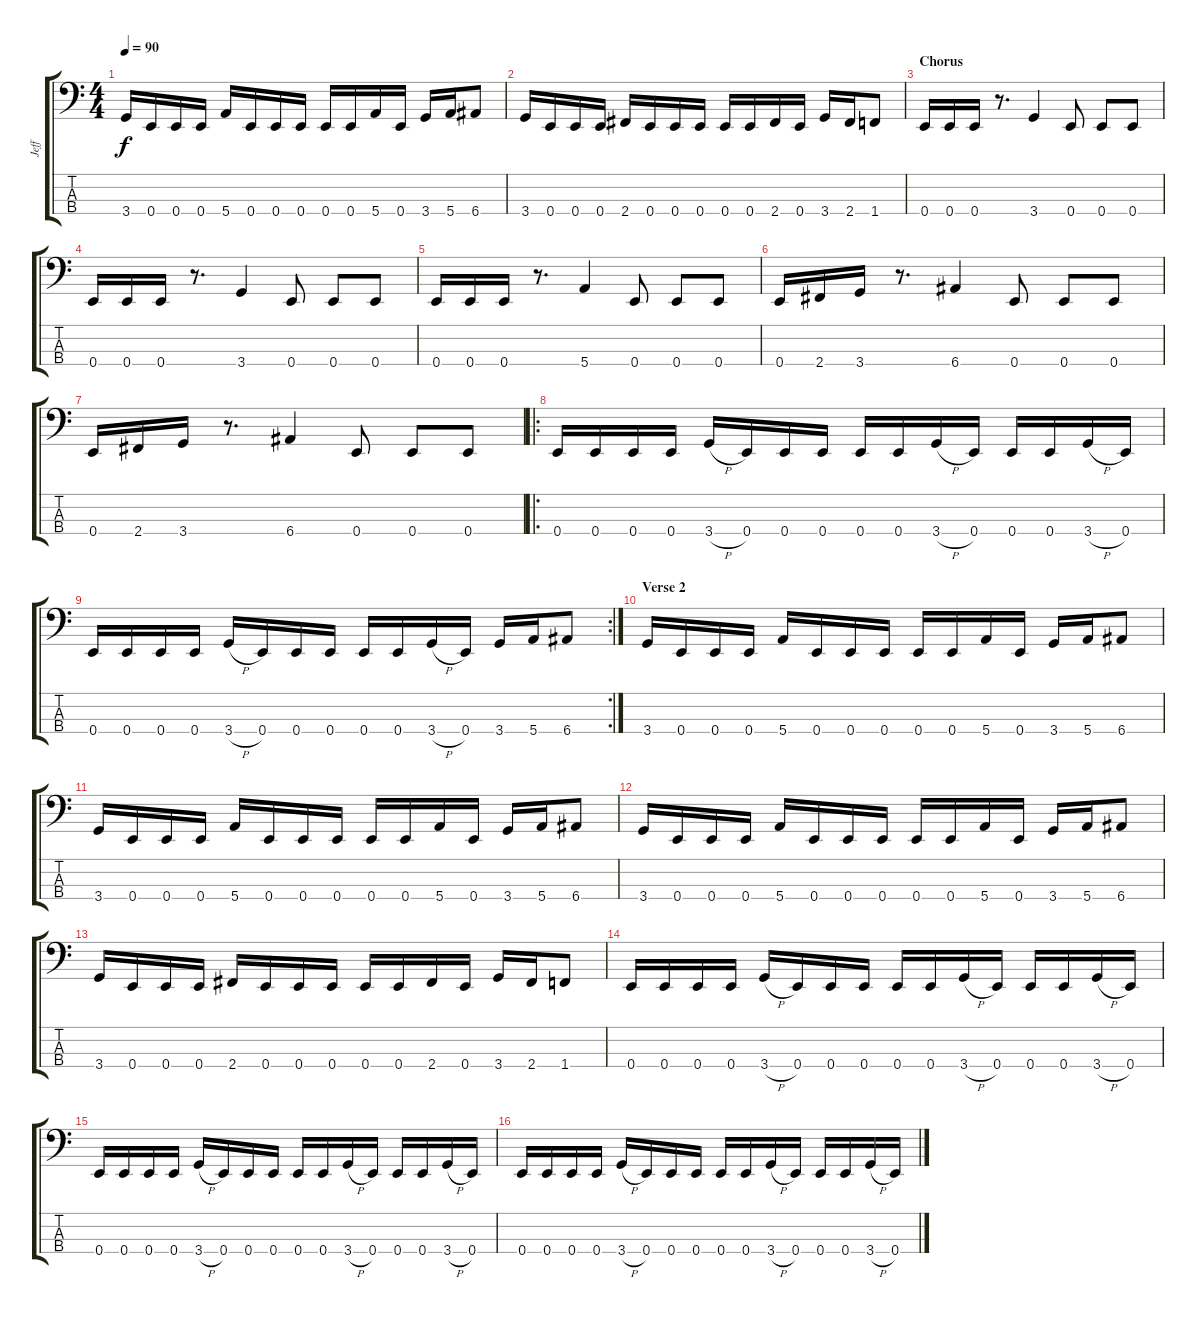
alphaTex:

\track ("Jeff" "Jeff") {instrument electricbasspick}
\staff {score tabs}
\tuning (G2 D2 A1 E1) {hide}
\ts (4 4)
\tempo 90
\clef f4
\ks c
3.4.16{dy f} 0.4.16 0.4.16 0.4.16 5.4.16 0.4.16 0.4.16 0.4.16 0.4.16 0.4.16 5.4.16 0.4.16 3.4.16 5.4.16 6.4.8 |
3.4.16 0.4.16 0.4.16 0.4.16 2.4.16 0.4.16 0.4.16 0.4.16 0.4.16 0.4.16 2.4.16 0.4.16 3.4.16 2.4.16 1.4.8 |
\section ("" "Chorus ")
0.4.16 0.4.16 0.4.16 r.8{d} 3.4.4 0.4.8 0.4.8 0.4.8 |
0.4.16 0.4.16 0.4.16 r.8{d} 3.4.4 0.4.8 0.4.8 0.4.8 |
0.4.16 0.4.16 0.4.16 r.8{d} 5.4.4 0.4.8 0.4.8 0.4.8 |
0.4.16 2.4.16 3.4.16 r.8{d} 6.4.4 0.4.8 0.4.8 0.4.8 |
0.4.16 2.4.16 3.4.16 r.8{d} 6.4.4 0.4.8 0.4.8 0.4.8 |
\ro
0.4.16 0.4.16 0.4.16 0.4.16 3.4{h}.16 0.4.16 0.4.16 0.4.16 0.4.16 0.4.16 3.4{h}.16 0.4.16 0.4.16 0.4.16 3.4{h}.16 0.4.16 |
\rc 2
0.4.16 0.4.16 0.4.16 0.4.16 3.4{h}.16 0.4.16 0.4.16 0.4.16 0.4.16 0.4.16 3.4{h}.16 0.4.16 3.4.16 5.4.16 6.4.8 |
\section ("" "Verse 2")
3.4.16 0.4.16 0.4.16 0.4.16 5.4.16 0.4.16 0.4.16 0.4.16 0.4.16 0.4.16 5.4.16 0.4.16 3.4.16 5.4.16 6.4.8 |
3.4.16 0.4.16 0.4.16 0.4.16 5.4.16 0.4.16 0.4.16 0.4.16 0.4.16 0.4.16 5.4.16 0.4.16 3.4.16 5.4.16 6.4.8 |
3.4.16 0.4.16 0.4.16 0.4.16 5.4.16 0.4.16 0.4.16 0.4.16 0.4.16 0.4.16 5.4.16 0.4.16 3.4.16 5.4.16 6.4.8 |
3.4.16 0.4.16 0.4.16 0.4.16 2.4.16 0.4.16 0.4.16 0.4.16 0.4.16 0.4.16 2.4.16 0.4.16 3.4.16 2.4.16 1.4.8 |
0.4.16 0.4.16 0.4.16 0.4.16 3.4{h}.16 0.4.16 0.4.16 0.4.16 0.4.16 0.4.16 3.4{h}.16 0.4.16 0.4.16 0.4.16 3.4{h}.16 0.4.16 |
0.4.16 0.4.16 0.4.16 0.4.16 3.4{h}.16 0.4.16 0.4.16 0.4.16 0.4.16 0.4.16 3.4{h}.16 0.4.16 0.4.16 0.4.16 3.4{h}.16 0.4.16 |
0.4.16 0.4.16 0.4.16 0.4.16 3.4{h}.16 0.4.16 0.4.16 0.4.16 0.4.16 0.4.16 3.4{h}.16 0.4.16 0.4.16 0.4.16 3.4{h}.16 0.4.16
